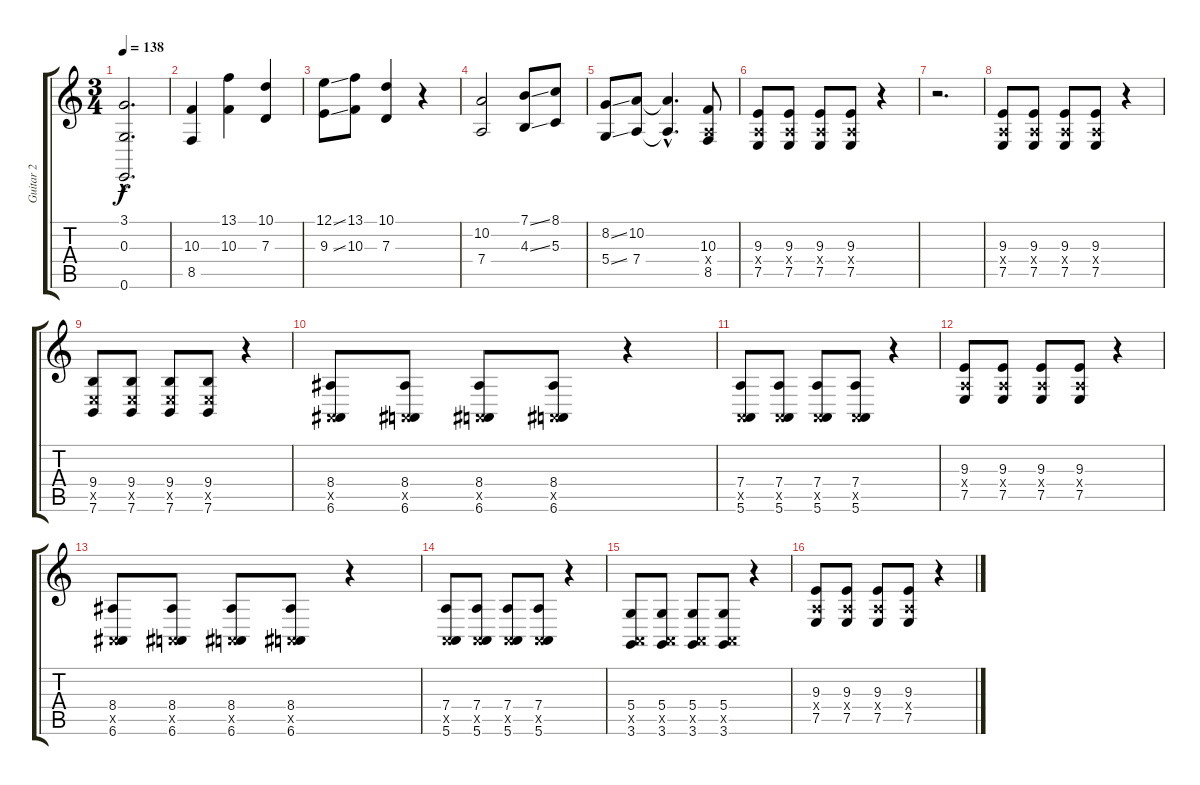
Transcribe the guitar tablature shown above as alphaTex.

\track ("Guitar 2" "Guitar 2") {instrument stringensemble1}
\staff {score tabs}
\tuning (E4 B3 G3 D3 A2 E2) {hide}
\ts (3 4)
\tempo 138
\clef g2
\ks c
(3.1{hac} 0.3{hac} 0.6{hac t}).2{d dy f} |
(10.3 8.5).4 (13.1 10.3).4 (10.1 7.3).4 |
(12.1{ss} 9.3{ss}).8 (13.1 10.3).8 (10.1 7.3).4 r.4 |
(10.2 7.4).2 (7.1{ss} 4.3{ss}).8 (8.1 5.3).8 |
(8.2{ss} 5.4{ss}).8 (10.2 7.4).8 (10.2{hac t} 7.4{hac t}).4{d} (10.3 7.4{x} 8.5).8 |
(9.3 7.4{x} 7.5).8 (9.3 7.4{x} 7.5).8 (9.3 7.4{x} 7.5).8 (9.3 7.4{x} 7.5).8 r.4 |
r.2{d} |
(9.3 7.4{x} 7.5).8 (9.3 7.4{x} 7.5).8 (9.3 7.4{x} 7.5).8 (9.3 7.4{x} 7.5).8 r.4 |
(9.4 7.5{x} 7.6).8 (9.4 7.5{x} 7.6).8 (9.4 7.5{x} 7.6).8 (9.4 7.5{x} 7.6).8 r.4 |
(8.4 0.5{x} 6.6).8 (8.4 0.5{x} 6.6).8 (8.4 0.5{x} 6.6).8 (8.4 0.5{x} 6.6).8 r.4 |
(7.4 0.5{x} 5.6).8 (7.4 0.5{x} 5.6).8 (7.4 0.5{x} 5.6).8 (7.4 0.5{x} 5.6).8 r.4 |
(9.3 7.4{x} 7.5).8 (9.3 7.4{x} 7.5).8 (9.3 7.4{x} 7.5).8 (9.3 7.4{x} 7.5).8 r.4 |
(8.4 0.5{x} 6.6).8 (8.4 0.5{x} 6.6).8 (8.4 0.5{x} 6.6).8 (8.4 0.5{x} 6.6).8 r.4 |
(7.4 0.5{x} 5.6).8 (7.4 0.5{x} 5.6).8 (7.4 0.5{x} 5.6).8 (7.4 0.5{x} 5.6).8 r.4 |
(5.4 0.5{x} 3.6).8 (5.4 0.5{x} 3.6).8 (5.4 0.5{x} 3.6).8 (5.4 0.5{x} 3.6).8 r.4 |
(9.3 7.4{x} 7.5).8 (9.3 7.4{x} 7.5).8 (9.3 7.4{x} 7.5).8 (9.3 7.4{x} 7.5).8 r.4
